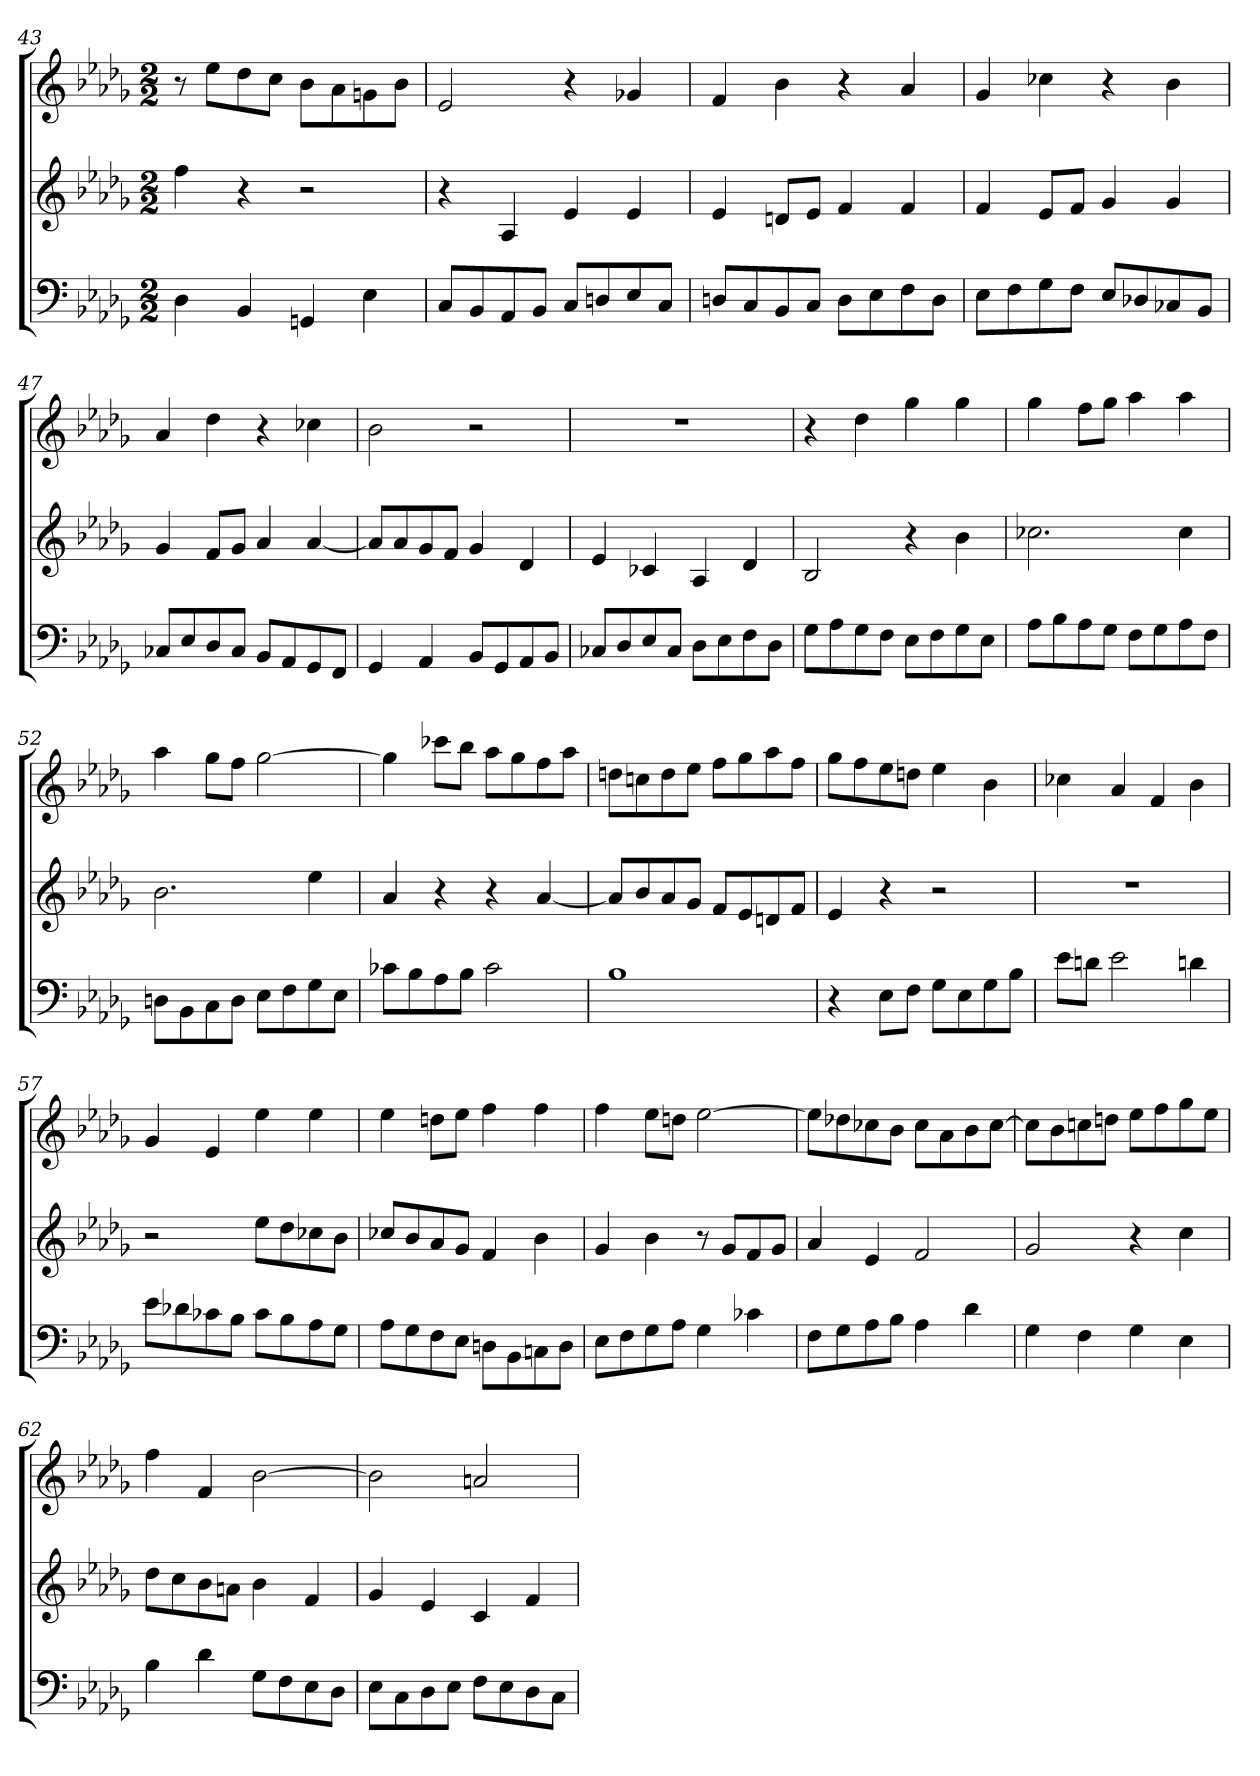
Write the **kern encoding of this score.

**kern	**kern	**kern
*part3	*part2	*part1
*staff3	*staff2	*staff1
*clefF4	*clefG2	*clefG2
*k[b-e-a-d-g-]	*k[b-e-a-d-g-]	*k[b-e-a-d-g-]
*M2/2	*M2/2	*M2/2
=43	=43	=43
4D-	4ff	8r
.	.	8ee-\L
4BB-	4r	8dd-\
.	.	8cc\J
4GGn	2r	8b-\L
.	.	8a-\
4E-	.	8gn\
.	.	8b-\J
=44	=44	=44
8C/L	4r	2e-
8BB-/	.	.
8AA-/	4A-	.
8BB-/J	.	.
8C/L	4e-	4r
8Dn/	.	.
8E-/	4e-	4g-X
8C/J	.	.
=45	=45	=45
8Dn/L	4e-	4f
8C/	.	.
8BB-/	8dn/L	4b-
8C/J	8e-/J	.
8D\L	4f	4r
8E-\	.	.
8F\	4f	4a-
8D\J	.	.
=46	=46	=46
8E-\L	4f	4g-
8F\	.	.
8G-\	8e-/L	4cc-X
8F\J	8f/J	.
8E-/L	4g-	4r
8D-X/	.	.
8C-X/	4g-	4b-
8BB-/J	.	.
=47	=47	=47
8C-X/L	4g-	4a-
8E-/	.	.
8D-/	8f/L	4dd-
8C-/J	8g-/J	.
8BB-/L	4a-	4r
8AA-/	.	.
8GG-/	[4a-	4cc-X
8FF/J	.	.
=48	=48	=48
4GG-	8a-/L]	2b-
.	8a-/	.
4AA-	8g-/	.
.	8f/J	.
8BB-/L	4g-	2r
8GG-/	.	.
8AA-/	4d-	.
8BB-/J	.	.
=49	=49	=49
8C-X/L	4e-	1r
8D-/	.	.
8E-/	4c-X	.
8C-/J	.	.
8D-\L	4A-	.
8E-\	.	.
8F\	4d-	.
8D-\J	.	.
=50	=50	=50
8G-\L	2B-	4r
8A-\	.	.
8G-\	.	4dd-
8F\J	.	.
8E-\L	4r	4gg-
8F\	.	.
8G-\	4b-	4gg-
8E-\J	.	.
=51	=51	=51
8A-\L	2.cc-X	4gg-
8B-\	.	.
8A-\	.	8ff\L
8G-\J	.	8gg-\J
8F\L	.	4aa-
8G-\	.	.
8A-\	4cc-	4aa-
8F\J	.	.
=52	=52	=52
8Dn\L	2.b-	4aa-
8BB-\	.	.
8C\	.	8gg-\L
8D\J	.	8ff\J
8E-\L	.	[2gg-
8F\	.	.
8G-\	4ee-	.
8E-\J	.	.
=53	=53	=53
8c-X\L	4a-	4gg-]
8B-\	.	.
8A-\	4r	8ccc-X\L
8B-\J	.	8bb-\J
2c-	4r	8aa-\L
.	.	8gg-\
.	[4a-	8ff\
.	.	8aa-\J
=54	=54	=54
1B-	8a-/L]	8ddn\L
.	8b-/	8ccn\
.	8a-/	8dd\
.	8g-/J	8ee-\J
.	8f/L	8ff\L
.	8e-/	8gg-\
.	8dn/	8aa-\
.	8f/J	8ff\J
=55	=55	=55
4r	4e-	8gg-\L
.	.	8ff\
8E-\L	4r	8ee-\
8F\J	.	8ddn\J
8G-\L	2r	4ee-
8E-\	.	.
8G-\	.	4b-
8B-\J	.	.
=56	=56	=56
8e-\L	1r	4cc-X
8dn\J	.	.
2e-	.	4a-
.	.	4f
4dn	.	4b-
=57	=57	=57
8e-\L	2r	4g-
8d-X\	.	.
8c-X\	.	4e-
8B-\J	.	.
8c-\L	8ee-\L	4ee-
8B-\	8dd-\	.
8A-\	8cc-X\	4ee-
8G-\J	8b-\J	.
=58	=58	=58
8A-\L	8cc-X/L	4ee-
8G-\	8b-/	.
8F\	8a-/	8ddn\L
8E-\J	8g-/J	8ee-\J
8Dn\L	4f	4ff
8BB-\	.	.
8Cn\	4b-	4ff
8D\J	.	.
=59	=59	=59
8E-\L	4g-	4ff
8F\	.	.
8G-\	4b-	8ee-\L
8A-\J	.	8ddn\J
4G-	8r	[2ee-
.	8g-/L	.
4c-X	8f/	.
.	8g-/J	.
=60	=60	=60
8F\L	4a-	8ee-\L]
8G-\	.	8dd-X\
8A-\	4e-	8cc-X\
8B-\J	.	8b-\J
4A-	2f	8cc-\L
.	.	8a-\
4d-	.	8b-\
.	.	[8cc-\J
=61	=61	=61
4G-	2g-	8cc-\L]
.	.	8b-\
4F	.	8ccn\
.	.	8ddn\J
4G-	4r	8ee-\L
.	.	8ff\
4E-	4cc	8gg-\
.	.	8ee-\J
=62	=62	=62
4B-	8dd-\L	4ff
.	8cc\	.
4d-	8b-\	4f
.	8an\J	.
8G-\L	4b-	[2b-
8F\	.	.
8E-\	4f	.
8D-\J	.	.
=63	=63	=63
8E-\L	4g-	2b-]
8C\	.	.
8D-\	4e-	.
8E-\J	.	.
8F\L	4c	2an
8E-\	.	.
8D-\	4f	.
8C\J	.	.
=	=	=
*-	*-	*-
